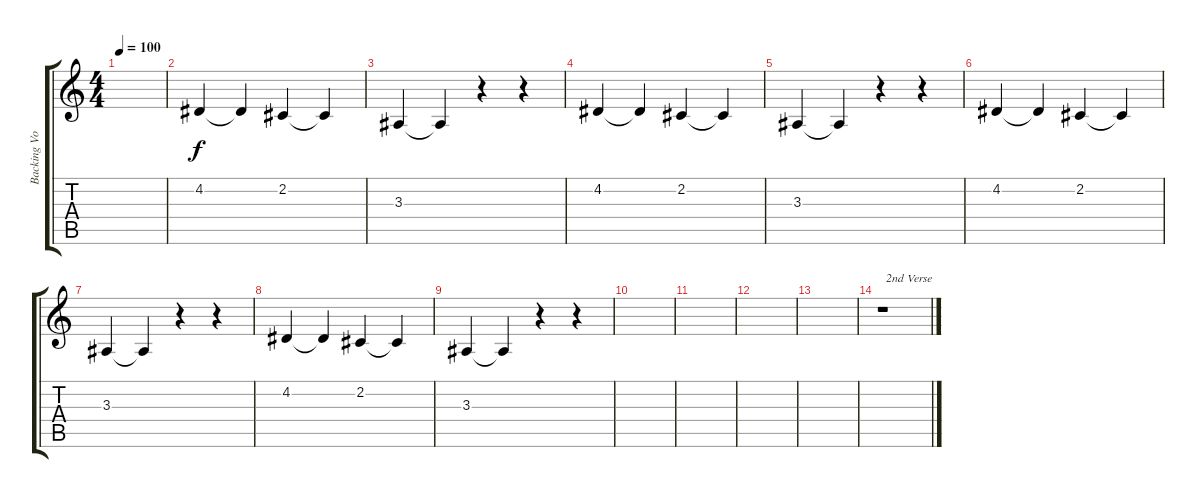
\track ("Backing Vocal(Noel)" "Backing Vo") {instrument oboe}
\staff {score tabs}
\tuning (E4 B3 G3 D3 A2 E2) {hide}
\ts (4 4)
\tempo 100
\clef g2
\ks c
|
4.2.4 4.2{t}.4 2.2.4 2.2{t}.4 |
3.3.4 3.3{t}.4 r.4 r.4 |
4.2.4 4.2{t}.4 2.2.4 2.2{t}.4 |
3.3.4 3.3{t}.4 r.4 r.4 |
4.2.4 4.2{t}.4 2.2.4 2.2{t}.4 |
3.3.4 3.3{t}.4 r.4 r.4 |
4.2.4 4.2{t}.4 2.2.4 2.2{t}.4 |
3.3.4 3.3{t}.4 r.4 r.4 |
|
|
|
|
r.1{txt " 2nd Verse"}
